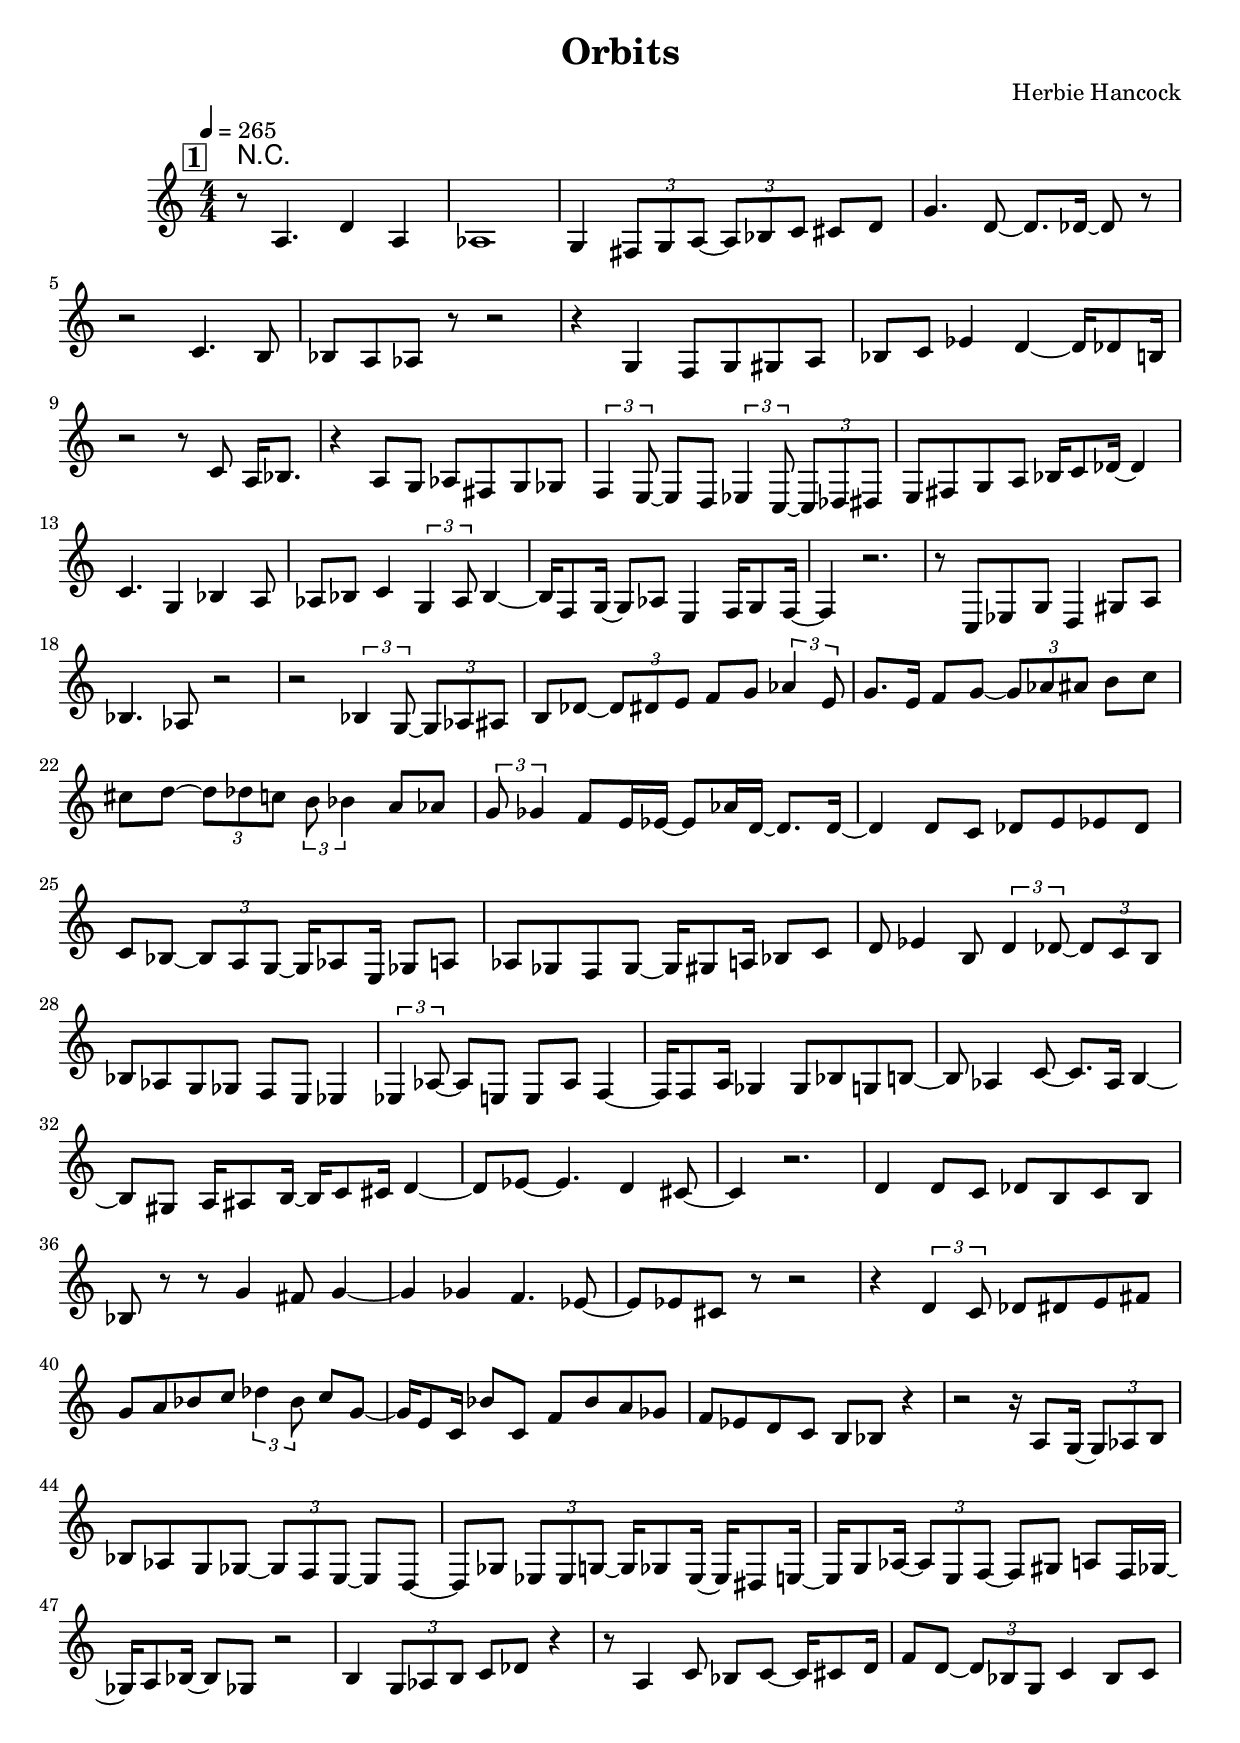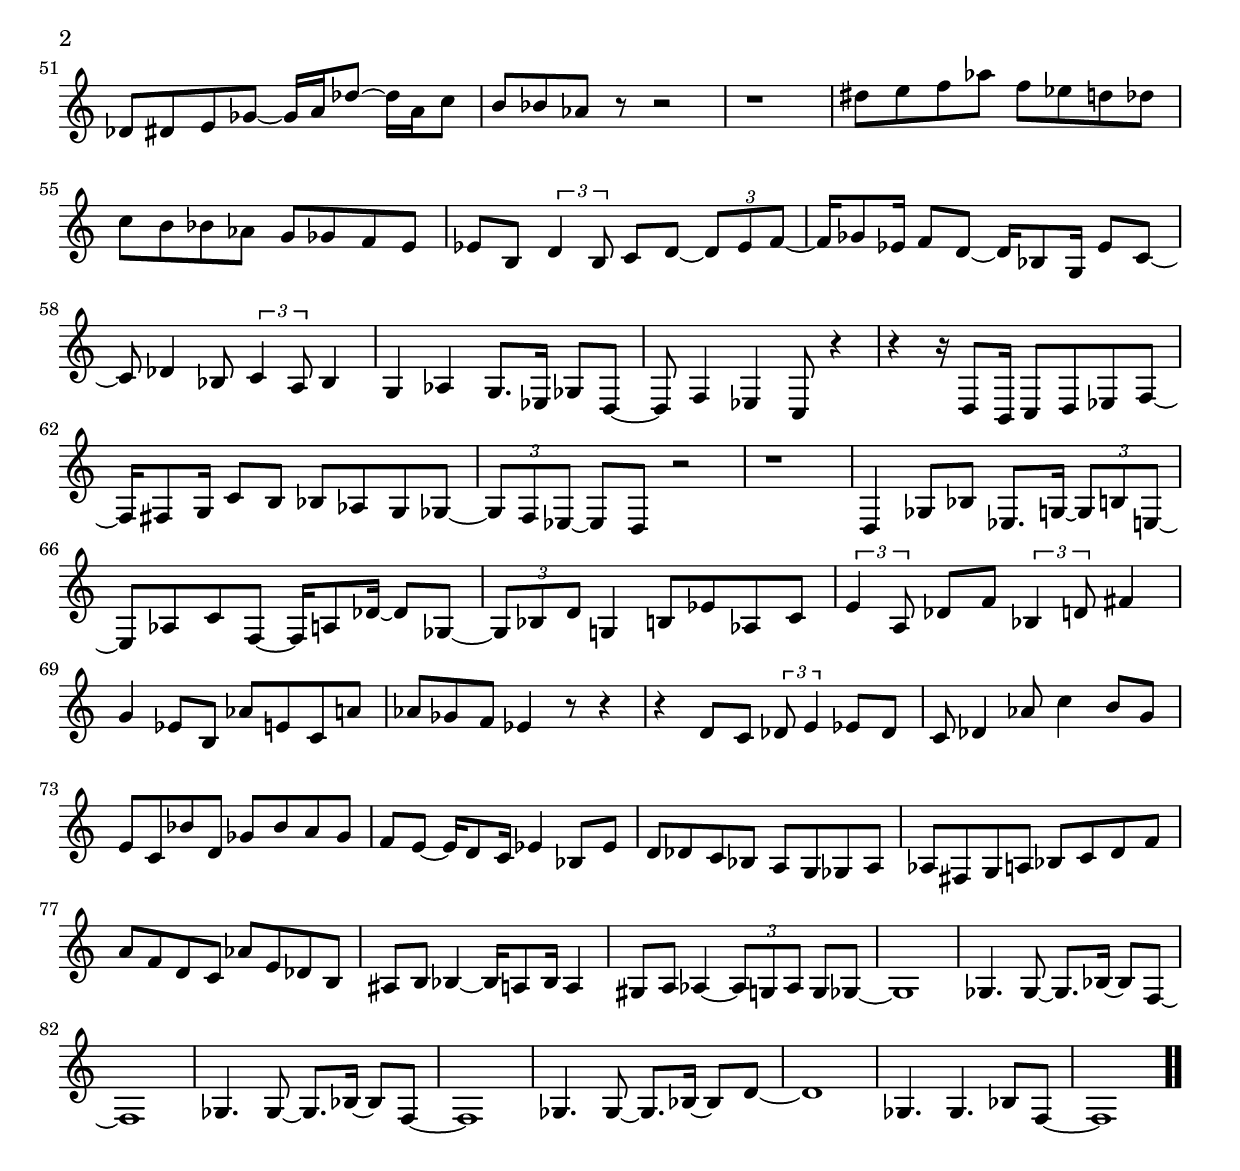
\version "2.13.2"

#(ly:set-option 'point-and-click #f)

\header {
  title = "Orbits"
  composer = "Herbie Hancock"
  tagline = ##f
}
global =
{
    \override Staff.TimeSignature #'style = #'()
    \time 4/4
    \clef "treble"
    \key c \major
    \override Rest #'direction = #'0
    \override MultiMeasureRest #'staff-position = #0
}
\score
{
<<
    \transpose c' c'

    \new ChordNames { \chords {
      \set majorSevenSymbol = \markup { "maj7" }
      \set minorChordModifier = \markup { \char ##x2013 }
      
      | r1
      }
      }

    \new Staff
    <<
    \transpose c' c'

    {
      \global
  		%\override Score.MetronomeMark #'transparent = ##t
  		%\override Score.MetronomeMark #'stencil = ##f
  		
  		\override HorizontalBracket #'direction = #UP
  		\override HorizontalBracket #'bracket-flare = #'(0 . 0)
  		
  		\override TextSpanner #'dash-fraction = #1.0
  		\override TextSpanner #'bound-details #'left #'text = \markup{ \concat{\draw-line #'(0 . -1.0) \draw-line #'(1.0 . 0) }}
  		\override TextSpanner #'bound-details #'right #'text = \markup{ \concat{ \draw-line #'(1.0 . 0) \draw-line #'(0 . -1.0) }}
          \set Score.markFormatter = #format-mark-box-numbers


      \tempo 4 = 265
      \set Score.currentBarNumber = #1
     
      \bar "||" \mark \default r8 a4. d'4 a4 
      | aes1 
      | g4 \tuplet 3/2 {fis8 g8 a8~} \tuplet 3/2 {a8 bes8 c'8} cis'8 d'8 
      | g'4. d'8~ d'8. des'16~ des'8 r8 
      | r2 c'4. b8 
      | bes8 a8 aes8 r8 r2 
      | r4 g4 f8 g8 gis8 a8 
      | bes8 c'8 es'4 d'4~ d'16 des'8 b16 
      | r2 r8 c'8 a16 bes8. 
      | r4 a8 g8 aes8 fis8 g8 ges8 
      | \tuplet 3/2 {f4 e8~} e8 d8 \tuplet 3/2 {es4 c8~} \tuplet 3/2 {c8 des8 dis8} 
      | e8 fis8 g8 a8 bes16 c'8 des'16~ des'4 
      | c'4. g4 bes4 a8 
      | aes8 bes8 c'4 \tuplet 3/2 {g4 aes8} bes4~ 
      | bes16 f8 g16~ g8 aes8 e4 f16 g8 f16~ 
      | f4 r2. 
      | r8 c8 es8 g8 d4 gis8 a8 
      | bes4. aes8 r2 
      | r2 \tuplet 3/2 {bes4 g8~} \tuplet 3/2 {g8 aes8 ais8} 
      | b8 des'8~ \tuplet 3/2 {des'8 dis'8 e'8} f'8 g'8 \tuplet 3/2 {aes'4 e'8} 
      | g'8. e'16 f'8 g'8~ \tuplet 3/2 {g'8 aes'8 ais'8} b'8 c''8 
      | cis''8 d''8~ \tuplet 3/2 {d''8 des''8 c''8} \tuplet 3/2 {b'8 bes'4} a'8 aes'8 
      | \tuplet 3/2 {g'8 ges'4} f'8 e'16 es'16~ es'8 aes'16 d'16~ d'8. d'16~ 
      | d'4 d'8 c'8 des'8 e'8 es'8 des'8 
      | c'8 bes8~ \tuplet 3/2 {bes8 a8 g8~} g16 aes8 e16 ges8 a8 
      | aes8 ges8 f8 ges8~ ges16 gis8 a16 bes8 c'8 
      | d'8 es'4 b8 \tuplet 3/2 {d'4 des'8~} \tuplet 3/2 {des'8 c'8 b8} 
      | bes8 aes8 g8 ges8 f8 e8 es4 
      | \tuplet 3/2 {es4 aes8~} aes8 e8 e8 aes8 f4~ 
      | f16 f8 a16 ges4 ges8 bes8 g8 b8~ 
      | b8 aes4 c'8~ c'8. aes16 b4~ 
      | b8 gis8 a16 ais8 b16~ b16 c'8 cis'16 d'4~ 
      | d'8 es'8~ es'4. d'4 cis'8~ 
      | cis'4 r2. 
      | d'4 d'8 c'8 des'8 b8 c'8 b8 
      | bes8 r8 r8 g'4 fis'8 g'4~ 
      | g'4 ges'4 f'4. es'8~ 
      | es'8 es'8 cis'8 r8 r2 
      | r4 \tuplet 3/2 {d'4 c'8} des'8 dis'8 e'8 fis'8 
      | g'8 a'8 bes'8 c''8 \tuplet 3/2 {des''4 bes'8} c''8 g'8~ 
      | g'16 e'8 c'16 bes'8 c'8 f'8 bes'8 a'8 ges'8 
      | f'8 es'8 d'8 c'8 b8 bes8 r4 
      | r2 r16 a8 g16~ \tuplet 3/2 {g8 aes8 b8} 
      | bes8 aes8 g8 ges8~ \tuplet 3/2 {ges8 f8 e8~} e8 d8~ 
      | d8 ges8 \tuplet 3/2 {es8 es8 g8~} g16 ges8 es16~ es16 dis8 e16~ 
      | e16 g8 aes16~ \tuplet 3/2 {aes8 e8 f8~} f8 gis8 a8 f16 ges16~ 
      | ges16 a8 bes16~ bes8 ges8 r2 
      | b4 \tuplet 3/2 {g8 aes8 b8} c'8 des'8 r4 
      | r8 a4 c'8 bes8 c'8~ c'16 cis'8 d'16 
      | f'8 d'8~ \tuplet 3/2 {d'8 bes8 g8} c'4 bes8 c'8 
      | des'8 dis'8 e'8 ges'8~ ges'16 a'16 des''8~ des''16 a'16 c''8 
      | b'8 bes'8 aes'8 r8 r2 
      | r1 
      | dis''8 e''8 f''8 aes''8 f''8 es''8 d''8 des''8 
      | c''8 b'8 bes'8 aes'8 g'8 ges'8 f'8 e'8 
      | es'8 b8 \tuplet 3/2 {d'4 b8} c'8 d'8~ \tuplet 3/2 {d'8 es'8 f'8~} 
      | f'16 ges'8 es'16 f'8 d'8~ d'16 bes8 g16 es'8 c'8~ 
      | c'8 des'4 bes8 \tuplet 3/2 {c'4 a8} bes4 
      | g4 aes4 g8. es16 ges8 d8~ 
      | d8 f4 es4 c8 r4 
      | r4 r16 d8 b,16 c8 d8 es8 f8~ 
      | f16 fis8 g16 c'8 b8 bes8 aes8 g8 ges8~ 
      | \tuplet 3/2 {ges8 f8 es8~} es8 d8 r2 
      | r1 
      | d4 ges8 bes8 es8. g16~ \tuplet 3/2 {g8 b8 e8~} 
      | e8 aes8 c'8 f8~ f16 a8 des'16~ des'8 ges8~ 
      | \tuplet 3/2 {ges8 bes8 d'8} g4 b8 es'8 aes8 c'8 
      | \tuplet 3/2 {e'4 a8} des'8 f'8 \tuplet 3/2 {bes4 d'8} fis'4 
      | g'4 es'8 b8 aes'8 e'8 c'8 a'8 
      | aes'8 ges'8 f'8 es'4 r8 r4 
      | r4 d'8 c'8 \tuplet 3/2 {des'8 e'4} es'8 des'8 
      | c'8 des'4 aes'8 c''4 b'8 g'8 
      | e'8 c'8 bes'8 d'8 ges'8 bes'8 a'8 ges'8 
      | f'8 e'8~ e'16 d'8 c'16 es'4 bes8 es'8 
      | d'8 des'8 c'8 bes8 a8 g8 ges8 a8 
      | aes8 fis8 g8 a8 bes8 c'8 d'8 f'8 
      | a'8 f'8 d'8 c'8 aes'8 e'8 des'8 b8 
      | ais8 b8 bes4~ bes16 a8 bes16 a4 
      | gis8 a8 aes4~ \tuplet 3/2 {aes8 g8 aes8} g8 ges8~ 
      | ges1 
      | ges4. ges8~ ges8. bes16~ bes8 f8~ 
      | f1 
      | ges4. ges8~ ges8. bes16~ bes8 f8~ 
      | f1 
      | ges4. ges8~ ges8. bes16~ bes8 d'8~ 
      | d'1 
      | ges4. ges4. bes8 f8~ 
      | f1\bar  ".."
    }
    >>
>>    
}
